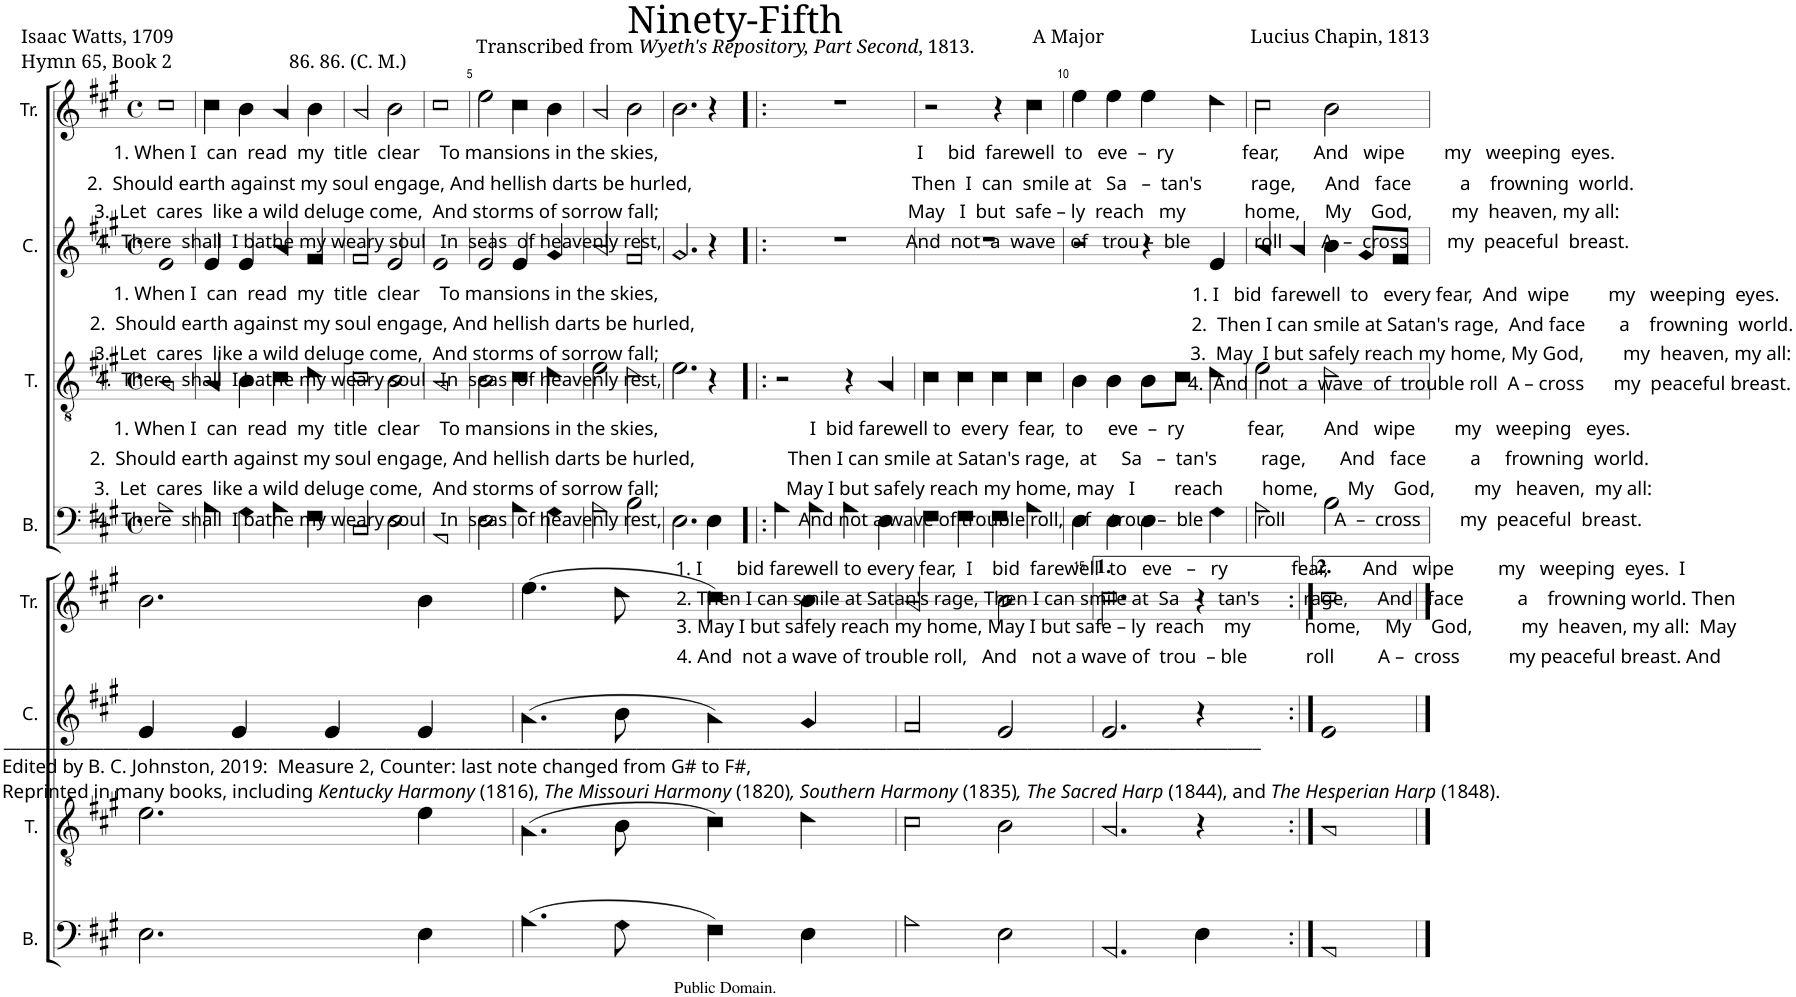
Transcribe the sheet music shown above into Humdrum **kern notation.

**kern	**kern	**kern	**kern
*part4	*part3	*part2	*part1
*staff4	*staff3	*staff2	*staff1
*I"B.	*I"T.	*I"C.	*I"Tr.
*I'B.	*I'T.	*I'C.	*I'Tr.
*clefF4	*clefGv2	*clefG2	*clefG2
*k[f#c#g#]	*k[f#c#g#]	*k[f#c#g#]	*k[f#c#g#]
*M4/4	*M4/4	*M4/4	*M4/4
*met(c)	*met(c)	*met(c)	*met(c)
=1	=1	=1	=1
!	!	!	!LO:TX:b:t=1. When I  can  read  my  title  clear    To mansions in the skies,                                                     I     bid  farewell  to   eve  –  ry              fear,       And   wipe        my   weeping  eyes.
!	!	!	!LO:TX:b:t=2.  Should earth against my soul engage, And hellish darts be hurled,                                             Then  I  can  smile at   Sa   –  tan's          rage,      And   face          a    frowning  world.
!	!	!	!LO:TX:b:t=3.  Let  cares  like a wild deluge come,  And storms of sorrow fall;                                                   May   I  but  safe – ly  reach   my            home,     My    God,        my  heaven, my all&colon;
!	!	!	!LO:TX:b:t=4.  There  shall  I bathe my weary soul   In  seas  of heavenly rest,                                                  And  not  a  wave   of   trou –  ble             roll        A  –  cross        my  peaceful  breast.
!	!	!LO:TX:b:t=1. When I  can  read  my  title  clear    To mansions in the skies,	!
!	!	!LO:TX:b:t=2.  Should earth against my soul engage, And hellish darts be hurled,	!
!	!	!LO:TX:b:t=3.  Let  cares  like a wild deluge come,  And storms of sorrow fall;	!
!	!	!LO:TX:b:t=4.  There  shall  I bathe my weary soul   In  seas  of heavenly rest,	!
!	!LO:TX:b:t=2.  Should earth against my soul engage, And hellish darts be hurled,                   Then I can smile at Satan's rage,  at     Sa   –  tan's         rage,       And   face         a     frowning  world.	!	!
!	!LO:TX:b:t=3.  Let  cares  like a wild deluge come,  And storms of sorrow fall;                          May I but safely reach my home, may   I        reach        home,      My    God,        my   heaven,  my all&colon;	!	!
!	!LO:TX:b:t=4.  There  shall  I bathe my weary soul   In  seas  of heavenly rest,                            And not a wave of trouble roll,  of    trou  –  ble           roll          A  –  cross        my  peaceful  breast.	!	!
!	!LO:TX:b:t=1. When I  can  read  my  title  clear    To mansions in the skies,                               I  bid farewell to  every  fear,  to     eve  –  ry             fear,        And   wipe        my   weeping   eyes.	!	!
!LO:TX:b:t=_______________________________________________________________________________________________________________________________________________________	!	!	!
!LO:TX:b:t=Edited by B. C. Johnston, 2019&colon;  Measure 2, Counter&colon; last note changed from G# to F#,	!	!	!
!LO:TX:b:t=Reprinted in many books, including	!	!	!
!LO:TX:b:i:t=Kentucky Harmony	!	!	!
!LO:TX:b:t=(1816),	!	!	!
!LO:TX:b:i:t=The Missouri Harmony	!	!	!
!LO:TX:b:t=(1820)	!	!	!
!LO:TX:b:i:t=, Southern Harmony	!	!	!
!LO:TX:b:t=(1835)	!	!	!
!LO:TX:b:i:t=, The Sacred Harp	!	!	!
!LO:TX:b:t=(1844), and	!	!	!
!LO:TX:b:i:t=The Hesperian Harp	!	!	!
!LO:TX:b:t=(1848).	!	!	!
1A!	1A!	1e!	1cc#!
=2	=2	=2	=2
4A!\	4A!/	4e!/	4cc#!\
4G#!\	4B!\	4e!/	4b!\
4A!\	4c#!\	4a!/	4a!/
4F#!\	4d!\	4f#!/	4b!\
=3	=3	=3	=3
2C#!/	2c#!\	2f#!/	2a!/
2E!\	2B!\	2e!/	2b!\
=4	=4	=4	=4
1AA!	1A!	1e!	1cc#!
=5	=5	=5	=5
2E!\	2B!\	2e!/	2ee!\
4A!\	4c#!\	4e!/	4cc#!\
4G#!\	4d!\	4g#!/	4b!\
=6	=6	=6	=6
2A!\	2e!\	2a!/	2a!/
2B!\	2d!\	2f#!/	2b!\
=7	=7	=7	=7
2.E!\	2.e!\	2.g#!/	2.b!\
!LO:TX:b:t=1. I       bid farewell to every fear,  I    bid  farewell  to   eve   –   ry             fear,       And   wipe         my   weeping  eyes.  I	!	!	!
!LO:TX:b:t=2. Then I can smile at Satan's rage, Then I can smile at  Sa   –   tan's         rage,      And   face           a    frowning world. Then	!	!	!
!LO:TX:b:t=3. May I but safely reach my home, May I but safe – ly  reach    my           home,     My    God,          my  heaven, my all&colon;  May	!	!	!
!LO:TX:b:t=4. And  not a wave of trouble roll,   And   not a wave of  trou  – ble            roll         A –  cross          my peaceful breast. And	!	!	!
4E!\	4r	4r	4r
=8!|:	=8!|:	=8!|:	=8!|:
4A!\	2r	1r	1r
4A!\	.	.	.
4A!\	4r	.	.
4E!\	4A!/	.	.
=9	=9	=9	=9
4F#!\	4c#!\	1r	2r
4F#!\	4c#!\	.	.
4F#!\	4c#!\	.	4r
4A!\	4c#!\	.	4cc#!\
=10	=10	=10	=10
4E!\	4B!\	2r	4ee!\
4E!\	4B!\	.	4ee!\
4E!\	8B!\L	4r	4ee!\
.	8c#!\J	.	.
!	!	!LO:TX:b:t=2.  Then I can smile at Satan's rage,  And face       a    frowning  world.	!
!	!	!LO:TX:b:t=1. I   bid  farewell  to   every fear,  And  wipe        my   weeping  eyes.	!
!	!	!LO:TX:b:t=3.  May  I but safely reach my home, My God,        my  heaven, my all&colon;	!
!	!	!LO:TX:b:t=4.  And  not  a  wave  of  trouble roll  A – cross      my  peaceful breast.	!
4G#!\	4d!\	4e!/	4dd!\
=11	=11	=11	=11
2A!\	2e!\	4a!/	2cc#!\
.	.	4a!/	.
2B!\	2d!\	4b!\	2b!\
.	.	8g#!/L	.
.	.	8f#!/J	.
!!LO:LB:g=z
=12	=12	=12	=12
2.E!\	2.e!\	4e!/	2.b!\
.	.	4e!/	.
.	.	4e!/	.
4E!\	4e!\	4e!/	4b!\
=13	=13	=13	=13
(4.A!\	(4.A!\	(4.a!\	(4.ee!\
8G#!\	8B!\	8b!\	8dd!\
4F#!\)	4c#!\)	4a!\)	4cc#!\)
4E!\	4d!\	4g#!/	4b!\
=14	=14	=14	=14
2A!\	2c#!\	2f#!/	2a!/
2E!\	2B!\	2e!/	2b!\
=15	=15	=15	=15
2.AA!/	2.A!/	2.e!/	2.cc#!\
4E!\	4r	4r	4r
=16:|!	=16:|!	=16:|!	=16:|!
1AA!	1A!	1e!	1cc#!
==	==	==	==
*-	*-	*-	*-
